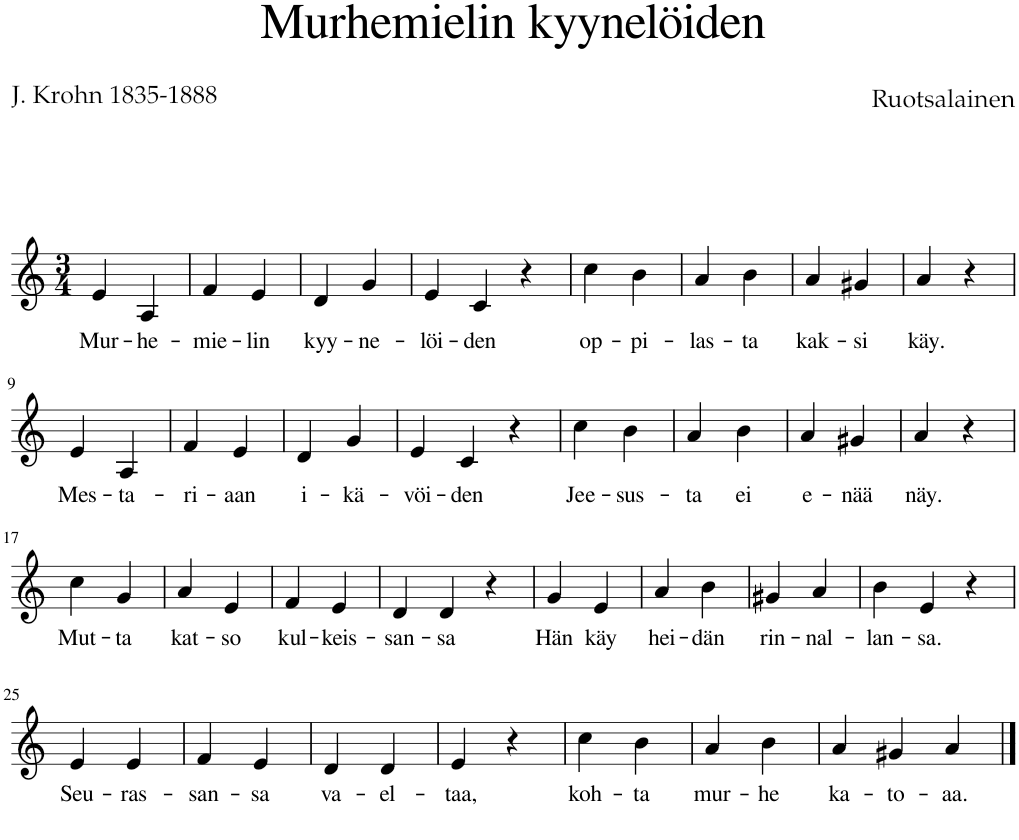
**kern	**text
*part1	*part1
*staff1	*staff1
*I"Staff	*
*clefG2	*
*k[]	*
*M3/4	*
=1	=1
!	!LO:LY:b
4e/	Mur-
!	!LO:LY:b
4A/	-he-
=2	=2
!	!LO:LY:b
4f/	-mie-
!	!LO:LY:b
4e/	-lin
=3	=3
!	!LO:LY:b
4d/	kyy-
!	!LO:LY:b
4g/	-ne-
=4	=4
!	!LO:LY:b
4e/	-löi-
!	!LO:LY:b
4c/	-den
4r	.
=5	=5
!	!LO:LY:b
4cc\	op-
!	!LO:LY:b
4b\	-pi-
=6	=6
!	!LO:LY:b
4a/	-las-
!	!LO:LY:b
4b\	-ta
=7	=7
!	!LO:LY:b
4a/	kak-
!	!LO:LY:b
4g#X/	-si
=8	=8
!	!LO:LY:b
4a/	käy.
4r	.
!!LO:LB:g=z
=9	=9
!	!LO:LY:b
4e/	Mes-
!	!LO:LY:b
4A/	-ta-
=10	=10
!	!LO:LY:b
4f/	-ri-
!	!LO:LY:b
4e/	-aan
=11	=11
!	!LO:LY:b
4d/	i-
!	!LO:LY:b
4g/	-kä-
=12	=12
!	!LO:LY:b
4e/	-vöi-
!	!LO:LY:b
4c/	-den
4r	.
=13	=13
!	!LO:LY:b
4cc\	Jee-
!	!LO:LY:b
4b\	-sus-
=14	=14
!	!LO:LY:b
4a/	-ta
!	!LO:LY:b
4b\	ei
=15	=15
!	!LO:LY:b
4a/	e-
!	!LO:LY:b
4g#X/	-nää
=16	=16
!	!LO:LY:b
4a/	näy.
4r	.
!!LO:LB:g=z
=17	=17
!	!LO:LY:b
4cc\	Mut-
!	!LO:LY:b
4g/	-ta
=18	=18
!	!LO:LY:b
4a/	kat-
!	!LO:LY:b
4e/	-so
=19	=19
!	!LO:LY:b
4f/	kul-
!	!LO:LY:b
4e/	-keis-
=20	=20
!	!LO:LY:b
4d/	-san-
!	!LO:LY:b
4d/	-sa
4r	.
=21	=21
!	!LO:LY:b
4g/	Hän
!	!LO:LY:b
4e/	käy
=22	=22
!	!LO:LY:b
4a/	hei-
!	!LO:LY:b
4b\	-dän
=23	=23
!	!LO:LY:b
4g#X/	rin-
!	!LO:LY:b
4a/	-nal-
=24	=24
!	!LO:LY:b
4b\	-lan-
!	!LO:LY:b
4e/	-sa.
4r	.
!!LO:LB:g=z
=25	=25
!	!LO:LY:b
4e/	Seu-
!	!LO:LY:b
4e/	-ras-
=26	=26
!	!LO:LY:b
4f/	-san-
!	!LO:LY:b
4e/	-sa
=27	=27
!	!LO:LY:b
4d/	va-
!	!LO:LY:b
4d/	-el-
=28	=28
!	!LO:LY:b
4e/	-taa,
4r	.
=29	=29
!	!LO:LY:b
4cc\	koh-
!	!LO:LY:b
4b\	-ta
=30	=30
!	!LO:LY:b
4a/	mur-
!	!LO:LY:b
4b\	-he
=31	=31
!	!LO:LY:b
4a/	ka-
!	!LO:LY:b
4g#X/	-to-
!	!LO:LY:b
4a/	-aa.
==	==
*-	*-
